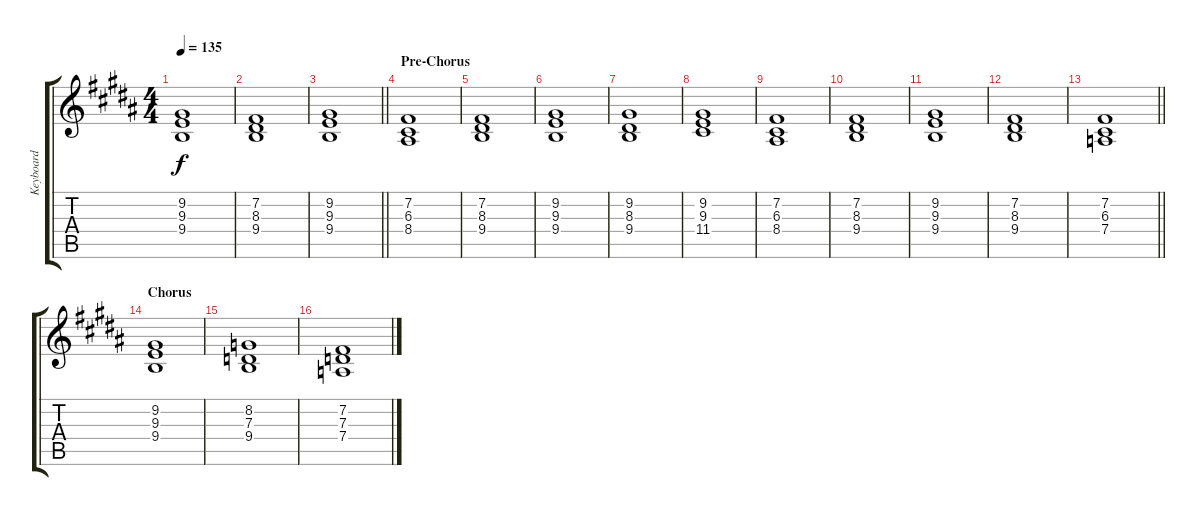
\track ("Keyboard" "Keyboard") {instrument drawbarorgan}
\staff {score tabs}
\tuning (E4 B3 G3 D3 A2 E2) {hide}
\ts (4 4)
\tempo 135
\clef g2
\ks b
(9.2 9.3 9.4).1{dy f} |
(7.2 8.3 9.4).1 |
\barLineRight lightlight
(9.2 9.3 9.4).1 |
\section ("" "Pre-Chorus")
(7.2 6.3 8.4).1 |
(7.2 8.3 9.4).1 |
(9.2 9.3 9.4).1 |
(9.2 8.3 9.4).1 |
(9.2 9.3 11.4).1 |
(7.2 6.3 8.4).1 |
(7.2 8.3 9.4).1 |
(9.2 9.3 9.4).1 |
(7.2 8.3 9.4).1 |
\barLineRight lightlight
(7.2 6.3 7.4).1 |
\section ("" "Chorus")
(9.2 9.3 9.4).1 |
(8.2 7.3 9.4).1 |
(7.2 7.3 7.4).1
